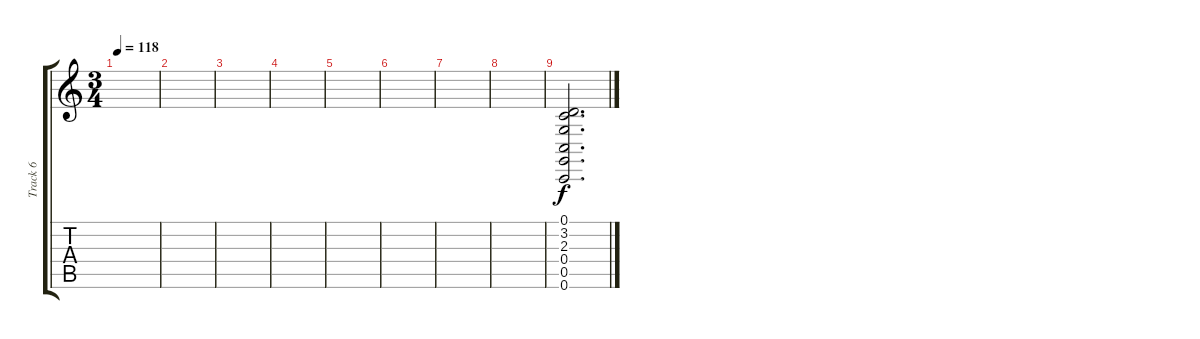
\track ("Track 6" "Track 6") {instrument taikodrum}
\staff {score tabs}
\tuning (D4 A3 F3 C3 G2 C2) {hide}
\ts (3 4)
\tempo 118
\clef g2
\ks c
|
|
|
|
|
|
|
|
(0.1 3.2 2.3 0.4 0.5 0.6).2{d}
